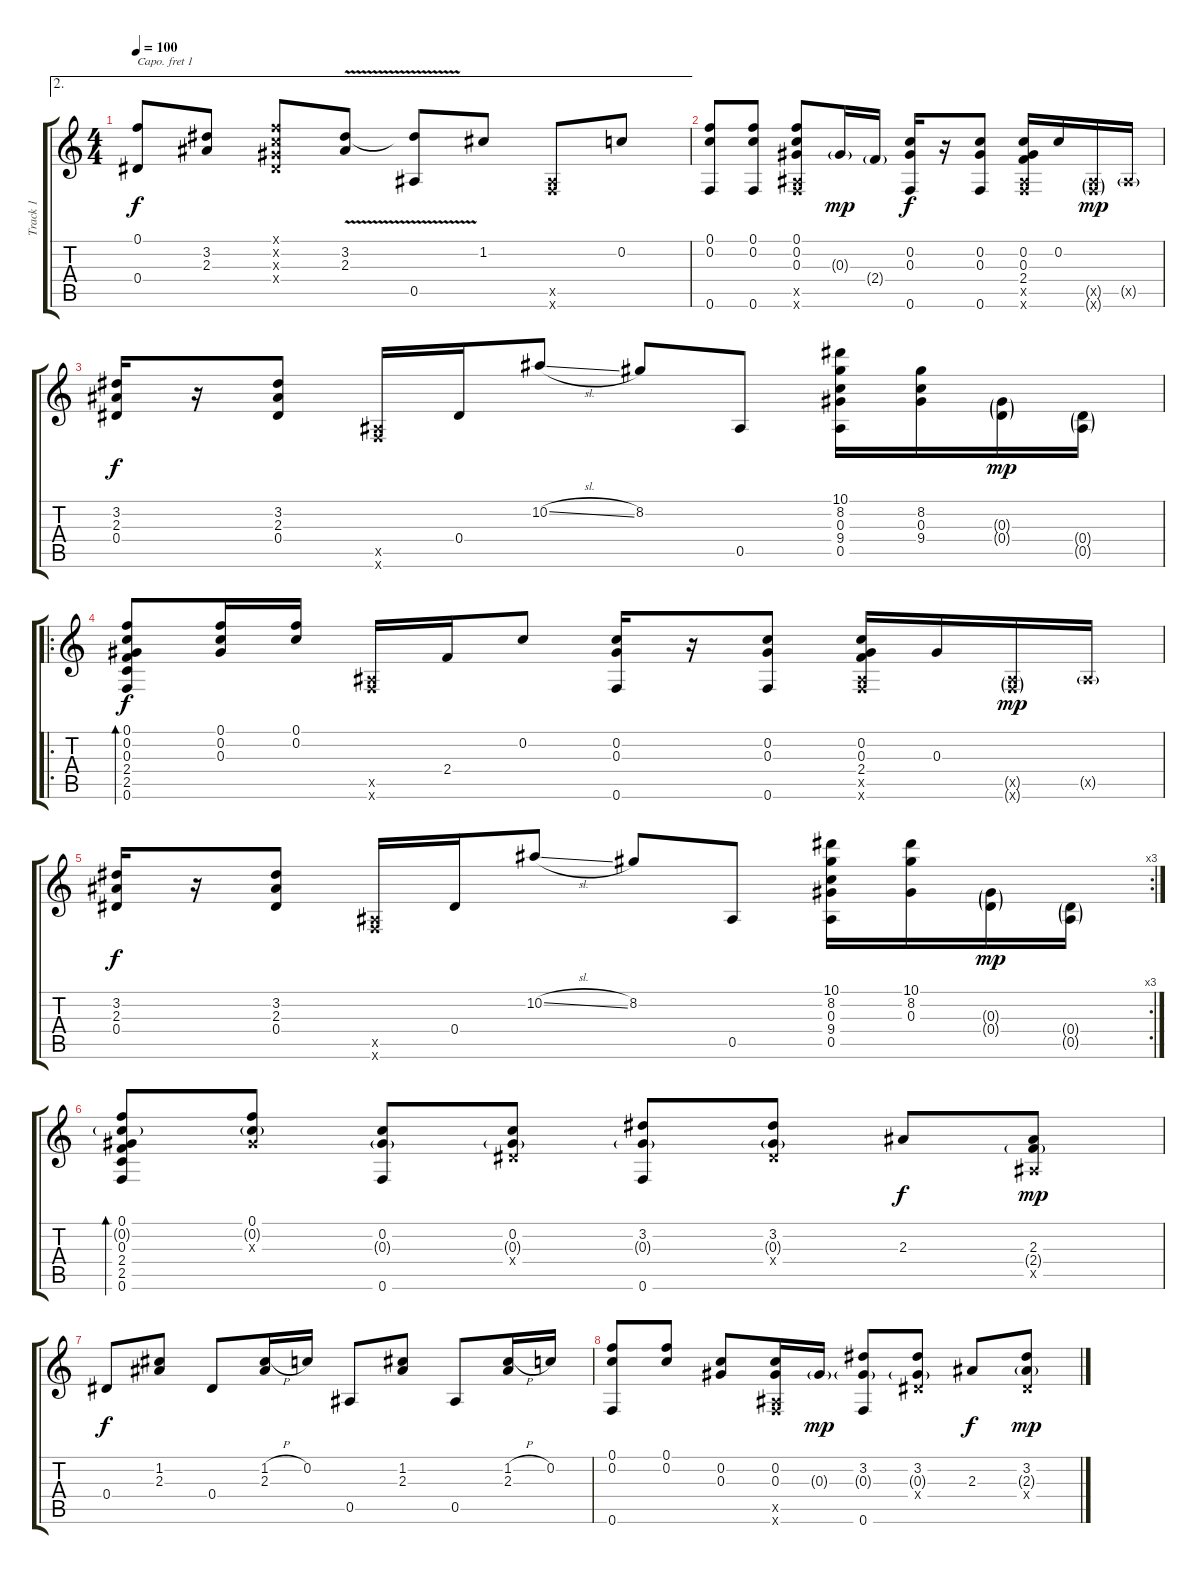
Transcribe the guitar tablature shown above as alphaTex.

\track ("Track 1" "Track 1") {instrument acousticguitarsteel}
\staff {score tabs}
\capo 1
\tuning (E4 B3 G3 D3 A2 E2) {hide}
\ae 2
\ts (4 4)
\tempo 100
\clef g2
\ks c
(0.1 0.4).8{dy f} (3.2 2.3).8 (0.1{x} 0.2{x} 0.3{x} 0.4{x}).8 (3.2{v} 2.3).8 (3.2{t} 0.5).8 1.2.8 (0.5{x} 0.6{x}).8 0.2.8 |
(0.1 0.2 0.6).8 (0.1 0.2 0.6).8 (0.1 0.2 0.3 0.5{x} 0.6{x}).8 0.3{g}.16{dy mp} 2.4{g}.16 (0.2 0.3 0.6).16{dy f} r.16 (0.2 0.3 0.6).8 (0.2 0.3 2.4 0.5{x} 0.6{x}).16 0.2.16 (0.5{g x} 0.6{g x}).16{dy mp} 0.5{g x}.16 |
(3.2 2.3 0.4).16{dy f} r.16 (3.2 2.3 0.4).8 (0.5{x} 0.6{x}).16 0.4.16 10.2{sl}.8 8.2.8 0.5.8 (10.1 8.2 0.3 9.4 0.5).16 (8.2 0.3 9.4).16 (0.3{g} 0.4{g}).16{dy mp} (0.4{g} 0.5{g}).16 |
\ro
(0.1 0.2 0.3 2.4 2.5 0.6).8{bd 60 dy f} (0.1 0.2 0.3).16 (0.1 0.2).16 (0.5{x} 0.6{x}).16 2.4.16 0.2.8 (0.2 0.3 0.6).16 r.16 (0.2 0.3 0.6).8 (0.2 0.3 2.4 0.5{x} 0.6{x}).16 0.3.16 (0.5{g x} 0.6{g x}).16{dy mp} 0.5{g x}.16 |
\rc 3
(3.2 2.3 0.4).16{dy f} r.16 (3.2 2.3 0.4).8 (0.5{x} 0.6{x}).16 0.4.16 10.2{sl}.8 8.2.8 0.5.8 (10.1 8.2 0.3 9.4 0.5).16 (10.1 8.2 0.3).16 (0.3{g} 0.4{g}).16{dy mp} (0.4{g} 0.5{g}).16 |
(0.1 0.2{g} 0.3 2.4 2.5 0.6).8{bd 60 volume 10} (0.1 0.2{g} 0.3{x}).8 (0.2 0.3{g} 0.6).8 (0.2 0.3{g} 0.4{x}).8 (3.2 0.3{g} 0.6).8 (3.2 0.3{g} 0.4{x}).8 2.3.8{dy f} (2.3 2.4{g} 0.5{x}).8{dy mp} |
0.4.8{dy f} (1.2 2.3).8 0.4.8 (1.2{h} 2.3).16 0.2.16 0.5.8 (1.2 2.3).8 0.5.8 (1.2{h} 2.3).16 0.2.16 |
(0.1 0.2 0.6).8 (0.1 0.2).8 (0.2 0.3).8 (0.2 0.3 0.5{x} 0.6{x}).16 0.3{g}.16{dy mp} (3.2 0.3{g} 0.6).8 (3.2 0.3{g} 0.4{x}).8 2.3.8{dy f} (3.2 2.3{g} 0.4{x}).8{dy mp}
